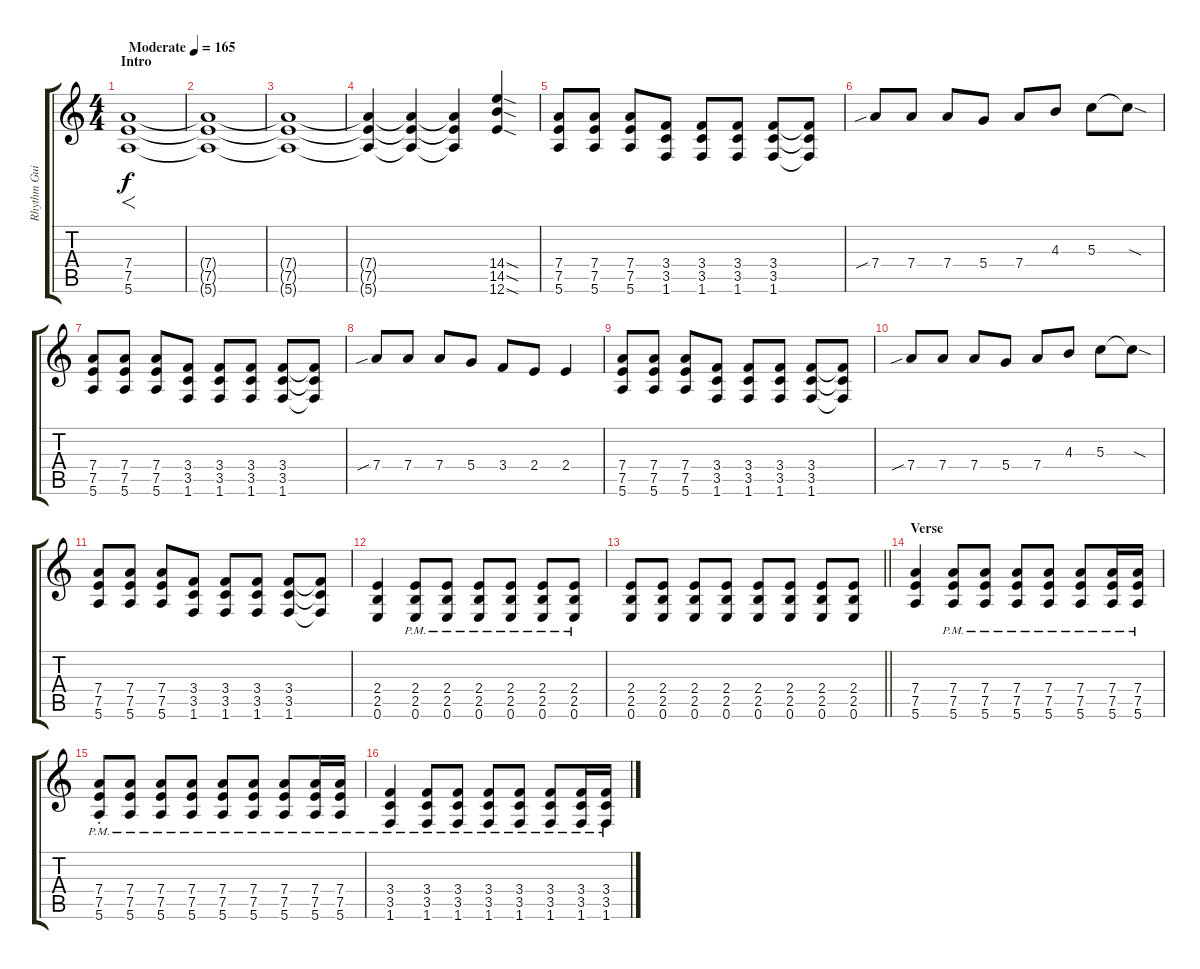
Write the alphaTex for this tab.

\track ("Rhythm Guitar" "Rhythm Gui") {instrument distortionguitar}
\staff {score tabs}
\tuning (E4 B3 G3 D3 A2 E2) {hide}
\ts (4 4)
\section ("" "Intro")
\tempo (165 "Moderate")
\clef g2
\ks c
(7.4 7.5 5.6).1{f dy f instrument distortionguitar} |
(7.4{t} 7.5{t} 5.6{t}).1 |
(7.4{t} 7.5{t} 5.6{t}).1 |
(7.4{t} 7.5{t} 5.6{t}).4 (7.4{t} 7.5{t} 5.6{t}).4 (7.4{t} 7.5{t} 5.6{t}).4 (14.4{sod} 14.5{sod} 12.6{sod}).4 |
(7.4 7.5 5.6).8 (7.4 7.5 5.6).8 (7.4 7.5 5.6).8 (3.4 3.5 1.6).8 (3.4 3.5 1.6).8 (3.4 3.5 1.6).8 (3.4 3.5 1.6).8 (3.4{t} 3.5{t} 1.6{t}).8 |
7.4{sib}.8 7.4.8 7.4.8 5.4.8 7.4.8 4.3.8 5.3.8 5.3{sod t}.8 |
(7.4 7.5 5.6).8 (7.4 7.5 5.6).8 (7.4 7.5 5.6).8 (3.4 3.5 1.6).8 (3.4 3.5 1.6).8 (3.4 3.5 1.6).8 (3.4 3.5 1.6).8 (3.4{t} 3.5{t} 1.6{t}).8 |
7.4{sib}.8 7.4.8 7.4.8 5.4.8 3.4.8 2.4.8 2.4.4 |
(7.4 7.5 5.6).8 (7.4 7.5 5.6).8 (7.4 7.5 5.6).8 (3.4 3.5 1.6).8 (3.4 3.5 1.6).8 (3.4 3.5 1.6).8 (3.4 3.5 1.6).8 (3.4{t} 3.5{t} 1.6{t}).8 |
7.4{sib}.8 7.4.8 7.4.8 5.4.8 7.4.8 4.3.8 5.3.8 5.3{sod t}.8 |
(7.4 7.5 5.6).8 (7.4 7.5 5.6).8 (7.4 7.5 5.6).8 (3.4 3.5 1.6).8 (3.4 3.5 1.6).8 (3.4 3.5 1.6).8 (3.4 3.5 1.6).8 (3.4{t} 3.5{t} 1.6{t}).8 |
(2.4 2.5 0.6).4 (2.4{pm} 2.5{pm} 0.6{pm}).8 (2.4{pm} 2.5{pm} 0.6{pm}).8 (2.4{pm} 2.5{pm} 0.6{pm}).8 (2.4{pm} 2.5{pm} 0.6{pm}).8 (2.4 2.5 0.6{pm}).8 (2.4 2.5 0.6{pm}).8 |
\barLineRight lightlight
(2.4 2.5 0.6).8 (2.4 2.5 0.6).8 (2.4 2.5 0.6).8 (2.4 2.5 0.6).8 (2.4 2.5 0.6).8 (2.4 2.5 0.6).8 (2.4 2.5 0.6).8 (2.4 2.5 0.6).8 |
\section ("" "Verse")
(7.4 7.5 5.6).4 (7.4{pm} 7.5{pm} 5.6{pm}).8 (7.4{pm} 7.5{pm} 5.6{pm}).8 (7.4{pm} 7.5{pm} 5.6{pm}).8 (7.4{pm} 7.5{pm} 5.6{pm}).8 (7.4{pm} 7.5{pm} 5.6{pm}).8 (7.4{pm} 7.5{pm} 5.6{pm}).16 (7.4{pm} 7.5 5.6).16 |
(7.4{pm st} 7.5{pm} 5.6{pm}).8 (7.4{pm} 7.5{pm} 5.6{pm}).8 (7.4{pm} 7.5{pm} 5.6{pm}).8 (7.4{pm} 7.5{pm} 5.6{pm}).8 (7.4{pm} 7.5{pm} 5.6{pm}).8 (7.4{pm} 7.5{pm} 5.6{pm}).8 (7.4{pm} 7.5{pm} 5.6{pm}).8 (7.4{pm} 7.5{pm} 5.6{pm}).16 (7.4 7.5 5.6{pm}).16 |
(3.4{pm} 3.5{pm} 1.6{pm}).4 (3.4{pm} 3.5{pm} 1.6{pm}).8 (3.4{pm} 3.5{pm} 1.6{pm}).8 (3.4{pm} 3.5{pm} 1.6{pm}).8 (3.4{pm} 3.5{pm} 1.6{pm}).8 (3.4{pm} 3.5{pm} 1.6{pm}).8 (3.4{pm} 3.5{pm} 1.6{pm}).16 (3.4{pm} 3.5{pm} 1.6{pm}).16
